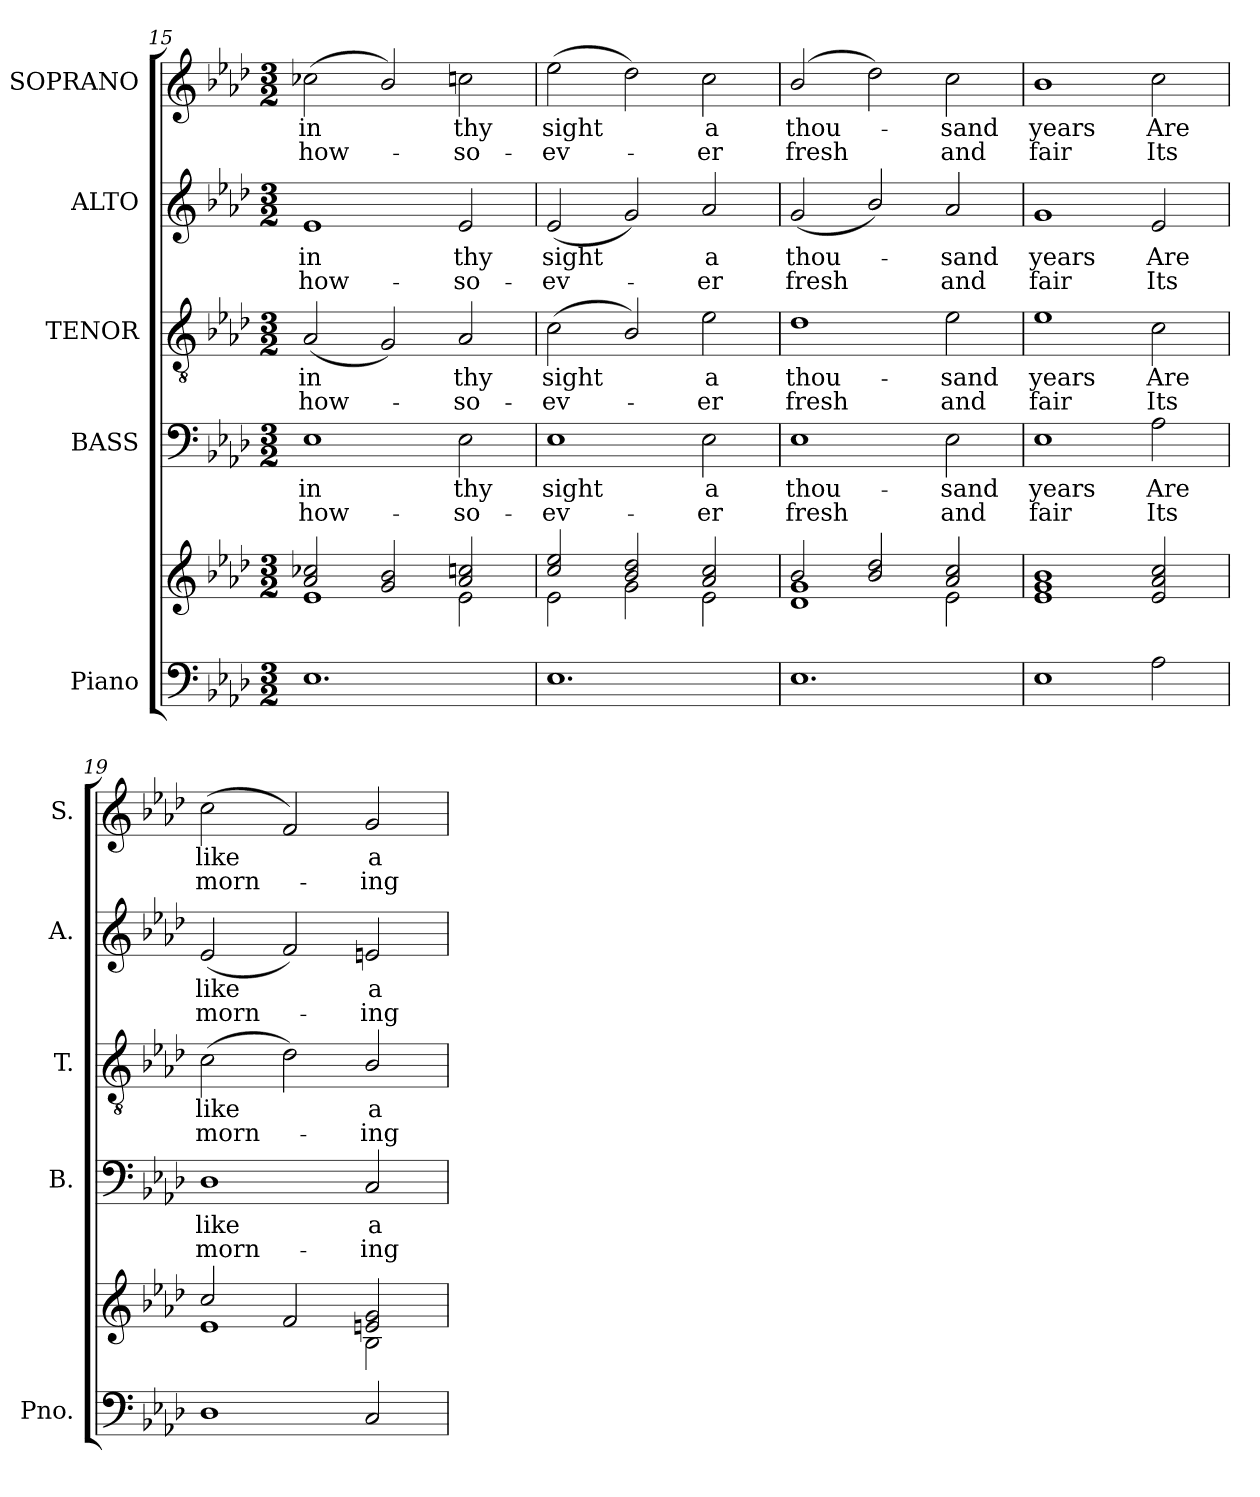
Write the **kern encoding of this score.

**kern	**kern	**kern	**text	**text	**kern	**text	**text	**kern	**text	**text	**kern	**text	**text
*part5	*part5	*part4	*part4	*part4	*part3	*part3	*part3	*part2	*part2	*part2	*part1	*part1	*part1
*staff6	*staff5	*staff4	*staff4	*staff4	*staff3	*staff3	*staff3	*staff2	*staff2	*staff2	*staff1	*staff1	*staff1
*I"Piano	*	*I"BASS	*	*	*I"TENOR	*	*	*I"ALTO	*	*	*I"SOPRANO	*	*
*I'Pno.	*	*I'B.	*	*	*I'T.	*	*	*I'A.	*	*	*I'S.	*	*
*clefF4	*clefG2	*clefF4	*	*	*clefGv2	*	*	*clefG2	*	*	*clefG2	*	*
*	*	*	*	*	*ITrd7c12	*	*	*	*	*	*	*	*
*k[b-e-a-d-]	*k[b-e-a-d-]	*k[b-e-a-d-]	*	*	*k[b-e-a-d-]	*	*	*k[b-e-a-d-]	*	*	*k[b-e-a-d-]	*	*
*A-:	*A-:	*A-:	*	*	*A-:	*	*	*A-:	*	*	*A-:	*	*
*M3/2	*M3/2	*M3/2	*	*	*M3/2	*	*	*M3/2	*	*	*M3/2	*	*
=15	=15	=15	=15	=15	=15	=15	=15	=15	=15	=15	=15	=15	=15
*	*^	*	*	*	*	*	*	*	*	*	*	*	*
!	!	!	!	!LO:LY:b:color=#000000	!LO:LY:b:color=#000000	!	!	!	!	!	!	!	!	!
!	!	!	!	!	!	!	!LO:LY:b:color=#000000	!LO:LY:b:color=#000000	!	!	!	!	!	!
!	!	!	!	!	!	!	!	!	!	!LO:LY:b:color=#000000	!LO:LY:b:color=#000000	!	!	!
!	!	!	!	!	!	!	!	!	!	!	!	!	!LO:LY:b:color=#000000	!LO:LY:b:color=#000000
1.E-i	2a-i/ 2cc-Xi	1e-i	1E-i	in	how-	(2AA-i/	in	how-	1e-i	in	how-	(2cc-Xi\	in	how-
.	2gi/ 2b-i	.	.	.	.	2GGi/)	.	.	.	.	.	2b-i/)	.	.
!	!	!	!	!LO:LY:b:color=#000000	!LO:LY:b:color=#000000	!	!	!	!	!	!	!	!	!
!	!	!	!	!	!	!	!LO:LY:b:color=#000000	!LO:LY:b:color=#000000	!	!	!	!	!	!
!	!	!	!	!	!	!	!	!	!	!LO:LY:b:color=#000000	!LO:LY:b:color=#000000	!	!	!
!	!	!	!	!	!	!	!	!	!	!	!	!	!LO:LY:b:color=#000000	!LO:LY:b:color=#000000
.	2a-i/ 2ccni	2e-i\	2E-i\	thy	-so-	2AA-i/	thy	-so-	2e-i/	thy	-so-	2ccni\	thy	-so-
=16	=16	=16	=16	=16	=16	=16	=16	=16	=16	=16	=16	=16	=16	=16
!	!	!	!	!LO:LY:b:color=#000000	!LO:LY:b:color=#000000	!	!	!	!	!	!	!	!	!
!	!	!	!	!	!	!	!LO:LY:b:color=#000000	!LO:LY:b:color=#000000	!	!	!	!	!	!
!	!	!	!	!	!	!	!	!	!	!LO:LY:b:color=#000000	!LO:LY:b:color=#000000	!	!	!
!	!	!	!	!	!	!	!	!	!	!	!	!	!LO:LY:b:color=#000000	!LO:LY:b:color=#000000
1.E-i	2cci/ 2ee-i	2e-i\	1E-i	sight	-ev-	(2Ci\	sight	-ev-	(2e-i/	sight	-ev-	(2ee-i\	sight	-ev-
.	2b-i/ 2dd-i	2gi\	.	.	.	2BB-i/)	.	.	2gi/)	.	.	2dd-i\)	.	.
!	!	!	!	!LO:LY:b:color=#000000	!LO:LY:b:color=#000000	!	!	!	!	!	!	!	!	!
!	!	!	!	!	!	!	!LO:LY:b:color=#000000	!LO:LY:b:color=#000000	!	!	!	!	!	!
!	!	!	!	!	!	!	!	!	!	!LO:LY:b:color=#000000	!LO:LY:b:color=#000000	!	!	!
!	!	!	!	!	!	!	!	!	!	!	!	!	!LO:LY:b:color=#000000	!LO:LY:b:color=#000000
.	2a-i/ 2cci	2e-i\	2E-i\	a	-er	2E-i\	a	-er	2a-i/	a	-er	2cci\	a	-er
=17	=17	=17	=17	=17	=17	=17	=17	=17	=17	=17	=17	=17	=17	=17
!	!	!	!	!LO:LY:b:color=#000000	!LO:LY:b:color=#000000	!	!	!	!	!	!	!	!	!
!	!	!	!	!	!	!	!LO:LY:b:color=#000000	!LO:LY:b:color=#000000	!	!	!	!	!	!
!	!	!	!	!	!	!	!	!	!	!LO:LY:b:color=#000000	!LO:LY:b:color=#000000	!	!	!
!	!	!	!	!	!	!	!	!	!	!	!	!	!LO:LY:b:color=#000000	!LO:LY:b:color=#000000
1.E-i	2b-i/	1d-i 1gi	1E-i	thou-	fresh	1D-i	thou-	fresh	(2gi/	thou-	fresh	(2b-i/	thou-	fresh
.	2b-i/ 2dd-i	.	.	.	.	.	.	.	2b-i/)	.	.	2dd-i\)	.	.
!	!	!	!	!LO:LY:b:color=#000000	!LO:LY:b:color=#000000	!	!	!	!	!	!	!	!	!
!	!	!	!	!	!	!	!LO:LY:b:color=#000000	!LO:LY:b:color=#000000	!	!	!	!	!	!
!	!	!	!	!	!	!	!	!	!	!LO:LY:b:color=#000000	!LO:LY:b:color=#000000	!	!	!
!	!	!	!	!	!	!	!	!	!	!	!	!	!LO:LY:b:color=#000000	!LO:LY:b:color=#000000
.	2a-i/ 2cci	2e-i\	2E-i\	-sand	and	2E-i\	-sand	and	2a-i/	-sand	and	2cci\	-sand	and
*	*v	*v	*	*	*	*	*	*	*	*	*	*	*	*
=18	=18	=18	=18	=18	=18	=18	=18	=18	=18	=18	=18	=18	=18
*	*^	*	*	*	*	*	*	*	*	*	*	*	*
!	!	!	!	!LO:LY:b:color=#000000	!LO:LY:b:color=#000000	!	!	!	!	!	!	!	!	!
*	*v	*v	*	*	*	*	*	*	*	*	*	*	*	*
*	*^	*	*	*	*	*	*	*	*	*	*	*	*
!	!	!	!	!	!	!	!LO:LY:b:color=#000000	!LO:LY:b:color=#000000	!	!	!	!	!	!
*	*v	*v	*	*	*	*	*	*	*	*	*	*	*	*
*	*^	*	*	*	*	*	*	*	*	*	*	*	*
!	!	!	!	!	!	!	!	!	!	!LO:LY:b:color=#000000	!LO:LY:b:color=#000000	!	!	!
*	*v	*v	*	*	*	*	*	*	*	*	*	*	*	*
*	*^	*	*	*	*	*	*	*	*	*	*	*	*
!	!	!	!	!	!	!	!	!	!	!	!	!	!LO:LY:b:color=#000000	!LO:LY:b:color=#000000
*	*v	*v	*	*	*	*	*	*	*	*	*	*	*	*
1E-i	1e-i 1gi 1b-i	1E-i	years	fair	1E-i	years	fair	1gi	years	fair	1b-i	years	fair
!	!	!	!LO:LY:b:color=#000000	!LO:LY:b:color=#000000	!	!	!	!	!	!	!	!	!
!	!	!	!	!	!	!LO:LY:b:color=#000000	!LO:LY:b:color=#000000	!	!	!	!	!	!
!	!	!	!	!	!	!	!	!	!LO:LY:b:color=#000000	!LO:LY:b:color=#000000	!	!	!
!	!	!	!	!	!	!	!	!	!	!	!	!LO:LY:b:color=#000000	!LO:LY:b:color=#000000
2A-i\	2e-i/ 2a-i 2cci	2A-i\	Are	Its	2Ci\	Are	Its	2e-i/	Are	Its	2cci\	Are	Its
=19	=19	=19	=19	=19	=19	=19	=19	=19	=19	=19	=19	=19	=19
*	*^	*	*	*	*	*	*	*	*	*	*	*	*
!	!	!	!	!LO:LY:b:color=#000000	!LO:LY:b:color=#000000	!	!	!	!	!	!	!	!	!
!	!	!	!	!	!	!	!LO:LY:b:color=#000000	!LO:LY:b:color=#000000	!	!	!	!	!	!
!	!	!	!	!	!	!	!	!	!	!LO:LY:b:color=#000000	!LO:LY:b:color=#000000	!	!	!
!	!	!	!	!	!	!	!	!	!	!	!	!	!LO:LY:b:color=#000000	!LO:LY:b:color=#000000
1D-i	2cci/	1e-i	1D-i	like	morn-	(2Ci\	like	morn-	(2e-i/	like	morn-	(2cci\	like	morn-
.	2fi/	.	.	.	.	2D-i\)	.	.	2fi/)	.	.	2fi/)	.	.
!	!	!	!	!LO:LY:b:color=#000000	!LO:LY:b:color=#000000	!	!	!	!	!	!	!	!	!
!	!	!	!	!	!	!	!LO:LY:b:color=#000000	!LO:LY:b:color=#000000	!	!	!	!	!	!
!	!	!	!	!	!	!	!	!	!	!LO:LY:b:color=#000000	!LO:LY:b:color=#000000	!	!	!
!	!	!	!	!	!	!	!	!	!	!	!	!	!LO:LY:b:color=#000000	!LO:LY:b:color=#000000
2Ci/	2eni/ 2gi	2B-i\	2Ci/	a	-ing	2BB-i/	a	-ing	2eni/	a	-ing	2gi/	a	-ing
*	*v	*v	*	*	*	*	*	*	*	*	*	*	*	*
=	=	=	=	=	=	=	=	=	=	=	=	=	=
*-	*-	*-	*-	*-	*-	*-	*-	*-	*-	*-	*-	*-	*-
